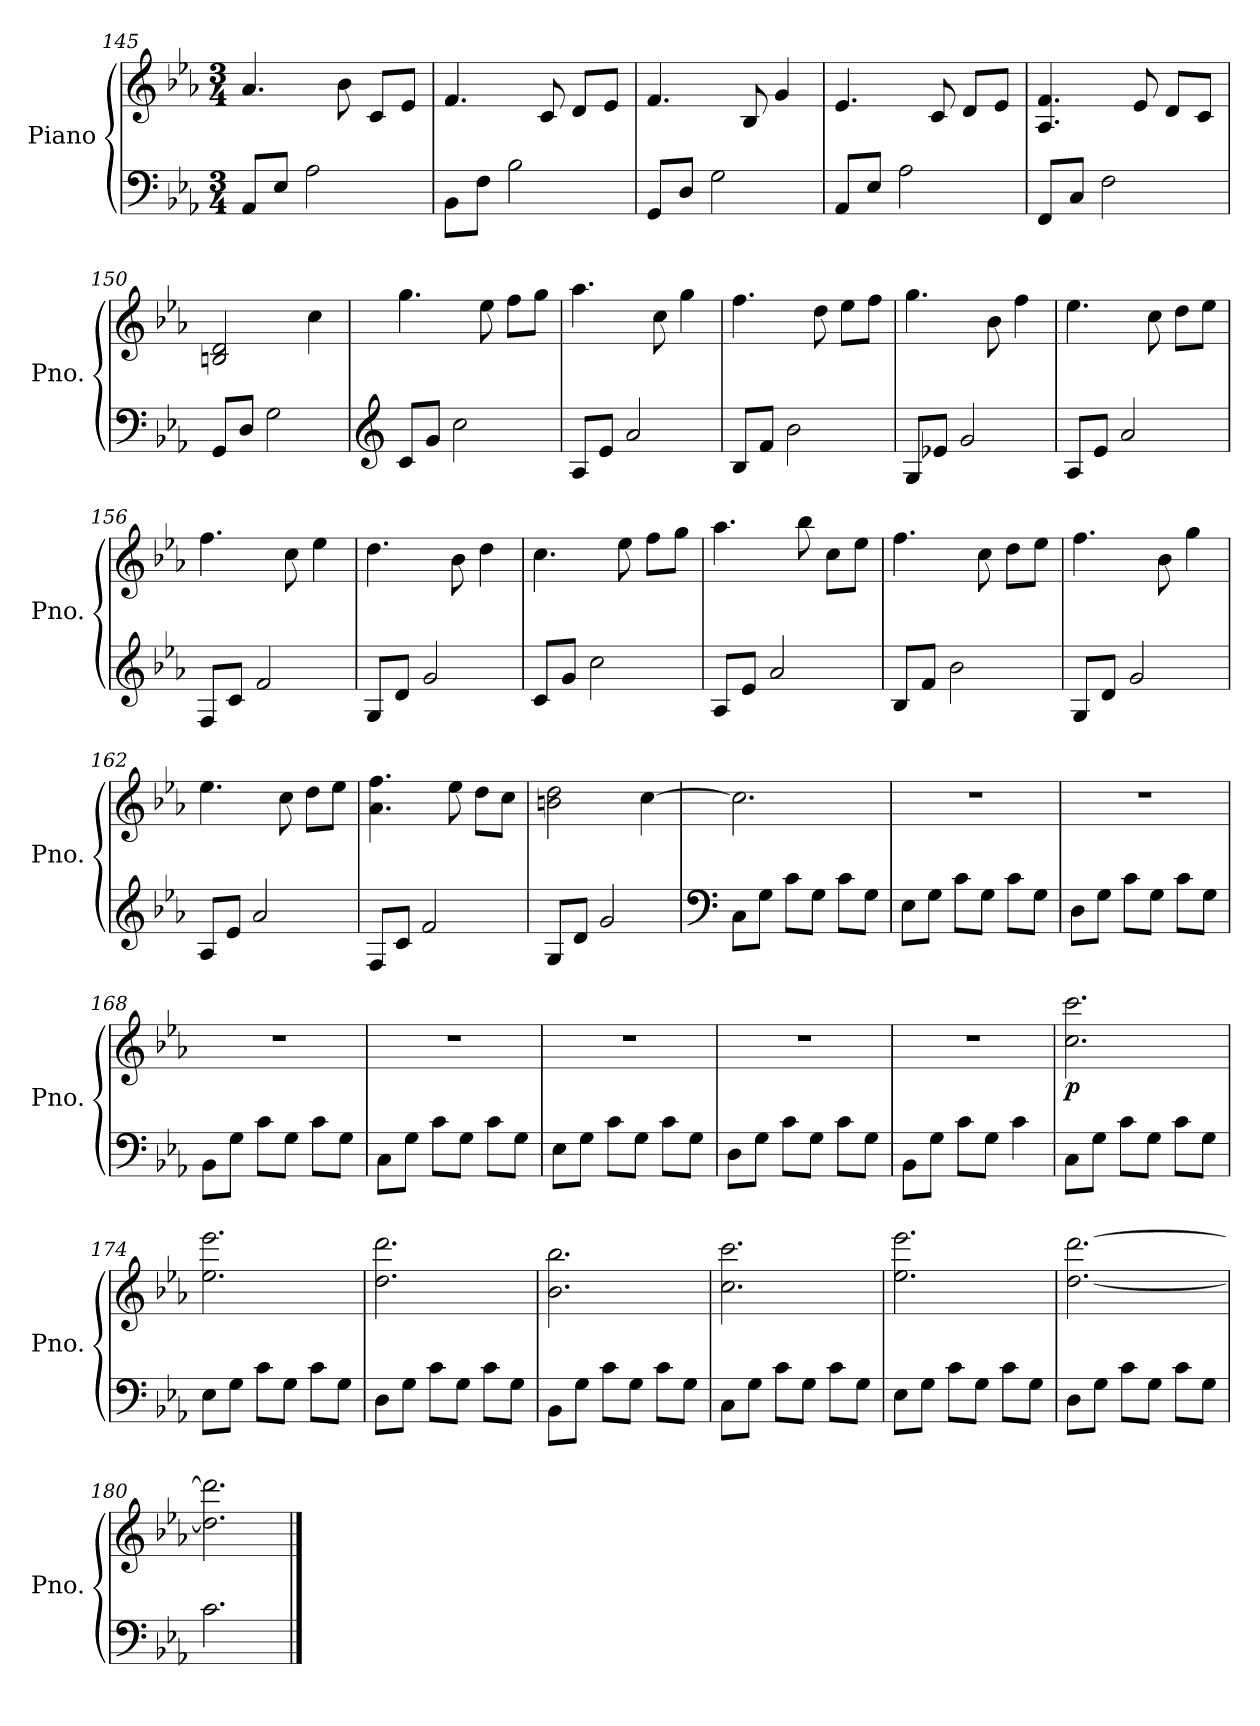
**kern	**kern	**dynam
*part1	*part1	*part1
*staff2	*staff1	*staff1/2
*I"Piano	*	*
*I'Pno.	*	*
*clefF4	*clefG2	*
*k[b-e-a-]	*k[b-e-a-]	*
*M3/4	*M3/4	*
=145	=145	=145
8AA-/L	4.a-/	.
8E-/J	.	.
2A-\	.	.
.	8b-\	.
.	8c/L	.
.	8e-/J	.
=146	=146	=146
8BB-\L	4.f/	.
8F\J	.	.
2B-\	.	.
.	8c/	.
.	8d/L	.
.	8e-/J	.
=147	=147	=147
8GG/L	4.f/	.
8D/J	.	.
2G\	.	.
.	8B-/	.
.	4g/	.
!!LO:LB:g=z
=148	=148	=148
8AA-/L	4.e-/	.
8E-/J	.	.
2A-\	.	.
.	8c/	.
.	8d/L	.
.	8e-/J	.
=149	=149	=149
8FF/L	4.A-/ 4.f/	.
8C/J	.	.
2F\	.	.
.	8e-/	.
.	8d/L	.
.	8c/J	.
=150	=150	=150
8GG/L	2Bn/ 2d/	.
8D/J	.	.
2G\	.	.
.	4cc\	.
=151	=151	=151
*clefG2	*	*
8c/L	4.gg\	.
8g/J	.	.
2cc\	.	.
.	8ee-\	.
.	8ff\L	.
.	8gg\J	.
=152	=152	=152
8A-/L	4.aa-\	.
8e-/J	.	.
2a-/	.	.
.	8cc\	.
.	4gg\	.
=153	=153	=153
8B-/L	4.ff\	.
8f/J	.	.
2b-\	.	.
.	8dd\	.
.	8ee-\L	.
.	8ff\J	.
=154	=154	=154
8G/L	4.gg\	.
8e-X/J	.	.
2g/	.	.
.	8b-\	.
.	4ff\	.
!!LO:LB:g=z
=155	=155	=155
8A-/L	4.ee-\	.
8e-/J	.	.
2a-/	.	.
.	8cc\	.
.	8dd\L	.
.	8ee-\J	.
=156	=156	=156
8F/L	4.ff\	.
8c/J	.	.
2f/	.	.
.	8cc\	.
.	4ee-\	.
=157	=157	=157
8G/L	4.dd\	.
8d/J	.	.
2g/	.	.
.	8b-\	.
.	4dd\	.
=158	=158	=158
8c/L	4.cc\	.
8g/J	.	.
2cc\	.	.
.	8ee-\	.
.	8ff\L	.
.	8gg\J	.
=159	=159	=159
8A-/L	4.aa-\	.
8e-/J	.	.
2a-/	.	.
.	8bb-\	.
.	8cc\L	.
.	8ee-\J	.
=160	=160	=160
8B-/L	4.ff\	.
8f/J	.	.
2b-\	.	.
.	8cc\	.
.	8dd\L	.
.	8ee-\J	.
=161	=161	=161
8G/L	4.ff\	.
8d/J	.	.
2g/	.	.
.	8b-\	.
.	4gg\	.
!!LO:PB:g=z
=162	=162	=162
8A-/L	4.ee-\	.
8e-/J	.	.
2a-/	.	.
.	8cc\	.
.	8dd\L	.
.	8ee-\J	.
=163	=163	=163
8F/L	4.a-\ 4.ff\	.
8c/J	.	.
2f/	.	.
.	8ee-\	.
.	8dd\L	.
.	8cc\J	.
=164	=164	=164
8G/L	2bn\ 2dd\	.
8d/J	.	.
2g/	.	.
.	[4cc\	.
=165	=165	=165
*clefF4	*	*
8C\L	2.cc\]	.
8G\J	.	.
8c\L	.	.
8G\J	.	.
8c\L	.	.
8G\J	.	.
=166	=166	=166
8E-\L	2.r	.
8G\J	.	.
8c\L	.	.
8G\J	.	.
8c\L	.	.
8G\J	.	.
=167	=167	=167
8D\L	2.r	.
8G\J	.	.
8c\L	.	.
8G\J	.	.
8c\L	.	.
8G\J	.	.
=168	=168	=168
8BB-\L	2.r	.
8G\J	.	.
8c\L	.	.
8G\J	.	.
8c\L	.	.
8G\J	.	.
!!LO:LB:g=z
=169	=169	=169
8C\L	2.r	.
8G\J	.	.
8c\L	.	.
8G\J	.	.
8c\L	.	.
8G\J	.	.
=170	=170	=170
8E-\L	2.r	.
8G\J	.	.
8c\L	.	.
8G\J	.	.
8c\L	.	.
8G\J	.	.
=171	=171	=171
8D\L	2.r	.
8G\J	.	.
8c\L	.	.
8G\J	.	.
8c\L	.	.
8G\J	.	.
=172	=172	=172
8BB-\L	2.r	.
8G\J	.	.
8c\L	.	.
8G\J	.	.
4c\	.	.
=173	=173	=173
!	!	!LO:DY:b
8C\L	2.cc\ 2.ccc\	p
8G\J	.	.
8c\L	.	.
8G\J	.	.
8c\L	.	.
8G\J	.	.
=174	=174	=174
8E-\L	2.ee-\ 2.eee-\	.
8G\J	.	.
8c\L	.	.
8G\J	.	.
8c\L	.	.
8G\J	.	.
=175	=175	=175
8D\L	2.dd\ 2.ddd\	.
8G\J	.	.
8c\L	.	.
8G\J	.	.
8c\L	.	.
8G\J	.	.
!!LO:PB:g=z
=176	=176	=176
8BB-\L	2.b-\ 2.bb-\	.
8G\J	.	.
8c\L	.	.
8G\J	.	.
8c\L	.	.
8G\J	.	.
=177	=177	=177
8C\L	2.cc\ 2.ccc\	.
8G\J	.	.
8c\L	.	.
8G\J	.	.
8c\L	.	.
8G\J	.	.
=178	=178	=178
*	*MM110	*
8E-\L	2.ee-\ 2.eee-\	.
8G\J	.	.
8c\L	.	.
8G\J	.	.
8c\L	.	.
8G\J	.	.
=179	=179	=179
8D\L	[2.dd\ [2.ddd\	.
8G\J	.	.
8c\L	.	.
8G\J	.	.
8c\L	.	.
8G\J	.	.
=180	=180	=180
2.c\	2.dd\] 2.ddd\]	.
==	==	==
*-	*-	*-
